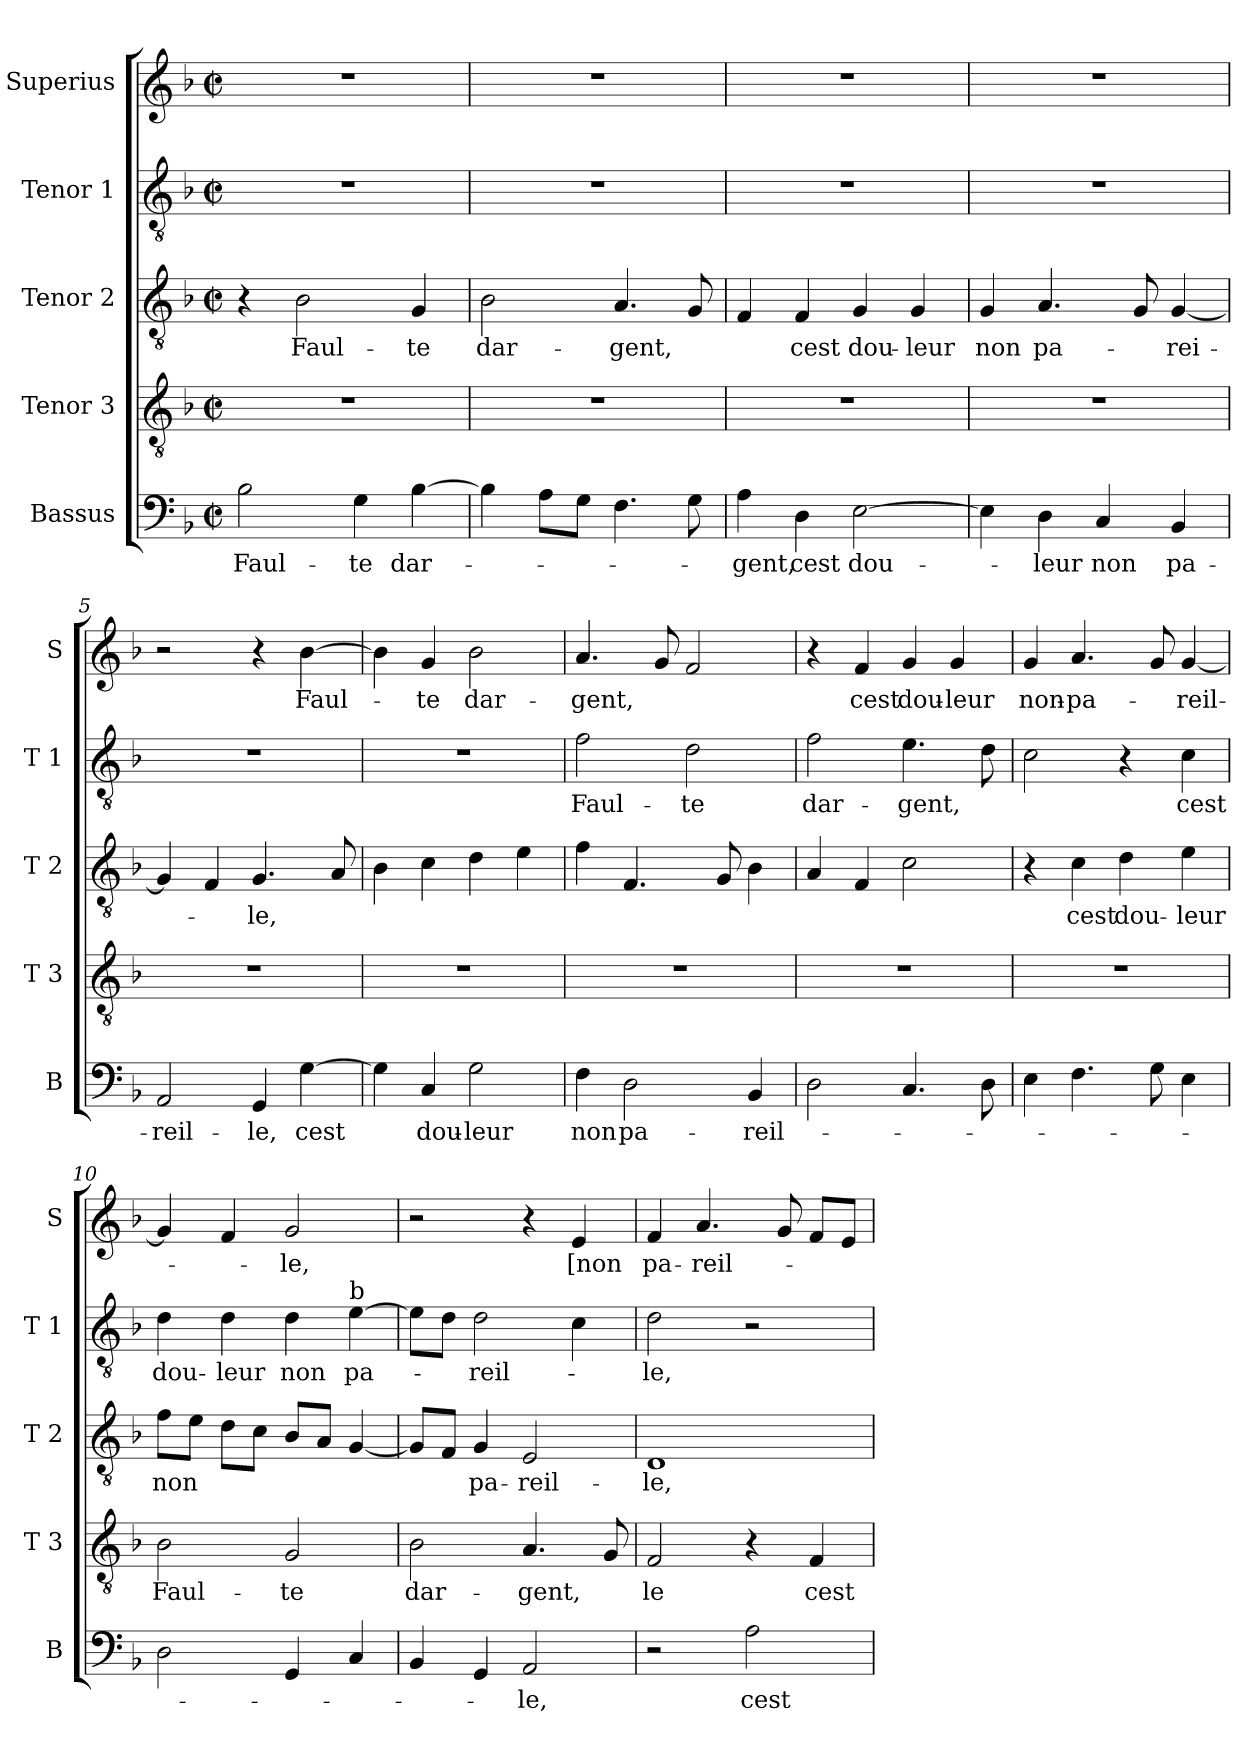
**kern	**text	**kern	**text	**kern	**text	**kern	**text	**kern	**text
*part5	*part5	*part4	*part4	*part3	*part3	*part2	*part2	*part1	*part1
*staff5	*staff5	*staff4	*staff4	*staff3	*staff3	*staff2	*staff2	*staff1	*staff1
*I"Bassus	*	*I"Tenor 3	*	*I"Tenor 2	*	*I"Tenor 1	*	*I"Superius	*
*I'B	*	*I'T 3	*	*I'T 2	*	*I'T 1	*	*I'S	*
*clefF4	*	*clefGv2	*	*clefGv2	*	*clefGv2	*	*clefG2	*
*k[b-]	*	*k[b-]	*	*k[b-]	*	*k[b-]	*	*k[b-]	*
*F:	*	*F:	*	*F:	*	*F:	*	*F:	*
*M2/2	*	*M2/2	*	*M2/2	*	*M2/2	*	*M2/2	*
*met(c|)	*	*met(c|)	*	*met(c|)	*	*met(c|)	*	*met(c|)	*
=1	=1	=1	=1	=1	=1	=1	=1	=1	=1
2B-\	Faul-	1r	.	4r	.	1r	.	1r	.
.	.	.	.	2B-\	Faul-	.	.	.	.
4G\	-te	.	.	.	.	.	.	.	.
[4B-\	dar-	.	.	4G/	-te	.	.	.	.
=2	=2	=2	=2	=2	=2	=2	=2	=2	=2
4B-\]	.	1r	.	2B-\	dar-	1r	.	1r	.
8A\L	.	.	.	.	.	.	.	.	.
8G\J	.	.	.	.	.	.	.	.	.
4.F\	.	.	.	4.A/	-gent,	.	.	.	.
8G\	.	.	.	8G/	.	.	.	.	.
=3	=3	=3	=3	=3	=3	=3	=3	=3	=3
4A\	-gent,	1r	.	4F/	.	1r	.	1r	.
4D\	cest	.	.	4F/	cest	.	.	.	.
[2E\	dou-	.	.	4G/	dou-	.	.	.	.
.	.	.	.	4G/	-leur	.	.	.	.
=4	=4	=4	=4	=4	=4	=4	=4	=4	=4
4E\]	.	1r	.	4G/	non	1r	.	1r	.
4D\	-leur	.	.	4.A/	pa-	.	.	.	.
4C/	non	.	.	.	.	.	.	.	.
.	.	.	.	8G/	.	.	.	.	.
4BB-/	pa-	.	.	[4G/	-rei-	.	.	.	.
=5	=5	=5	=5	=5	=5	=5	=5	=5	=5
2AA/	-reil-	1r	.	4G/]	.	1r	.	2r	.
.	.	.	.	4F/	.	.	.	.	.
4GG/	-le,	.	.	4.G/	-le,	.	.	4r	.
[4G\	cest	.	.	.	.	.	.	[4b-\	Faul-
.	.	.	.	8A/	.	.	.	.	.
!!LO:LB:g=z
=6	=6	=6	=6	=6	=6	=6	=6	=6	=6
4G\]	.	1r	.	4B-\	.	1r	.	4b-\]	.
4C/	dou-	.	.	4c\	.	.	.	4g/	-te
2G\	-leur	.	.	4d\	.	.	.	2b-\	dar-
.	.	.	.	4e\	.	.	.	.	.
=7	=7	=7	=7	=7	=7	=7	=7	=7	=7
4F\	non	1r	.	4f\	.	2f\	Faul-	4.a/	-gent,
2D\	pa-	.	.	4.F/	.	.	.	.	.
.	.	.	.	.	.	.	.	8g/	.
.	.	.	.	.	.	2d\	-te	2f/	.
.	.	.	.	8G/	.	.	.	.	.
4BB-/	-reil-	.	.	4B-\	.	.	.	.	.
=8	=8	=8	=8	=8	=8	=8	=8	=8	=8
2D\	.	1r	.	4A/	.	2f\	dar-	4r	.
.	.	.	.	4F/	.	.	.	4f/	cest
4.C/	.	.	.	2c\	.	4.e\	-gent,	4g/	dou-
.	.	.	.	.	.	.	.	4g/	-leur
8D\	.	.	.	.	.	8d\	.	.	.
=9	=9	=9	=9	=9	=9	=9	=9	=9	=9
4E\	.	1r	.	4r	.	2c\	.	4g/	non-
4.F\	.	.	.	4c\	cest	.	.	4.a/	-pa-
.	.	.	.	4d\	dou-	4r	.	.	.
8G\	.	.	.	.	.	.	.	8g/	.
4E\	.	.	.	4e\	-leur	4c\	cest	[4g/	-reil-
=10	=10	=10	=10	=10	=10	=10	=10	=10	=10
2D\	.	2B-\	Faul-	8f\L	non	4d\	dou-	4g/]	.
.	.	.	.	8e\J	.	.	.	.	.
.	.	.	.	8d\L	.	4d\	-leur	4f/	.
.	.	.	.	8c\J	.	.	.	.	.
4GG/	.	2G/	-te	8B-/L	.	4d\	non	2g/	-le,
.	.	.	.	8A/J	.	.	.	.	.
!	!	!	!	!	!	!LO:TX:a:t=b	!	!	!
4C/	.	.	.	[4G/	.	[4e\	pa-	.	.
=11	=11	=11	=11	=11	=11	=11	=11	=11	=11
4BB-/	.	2B-\	dar-	8G/L]	.	8e\L]	.	2r	.
.	.	.	.	8F/J	.	8d\J	.	.	.
4GG/	.	.	.	4G/	pa-	2d\	-reil-	.	.
2AA/	-le,	4.A/	-gent,	2E/	-reil-	.	.	4r	.
.	.	.	.	.	.	4c\	.	4e/	[non
.	.	8G/	.	.	.	.	.	.	.
!!LO:PB:g=z
=12	=12	=12	=12	=12	=12	=12	=12	=12	=12
2r	.	2F/	le	1D	-le,	2d\	-le,	4f/	pa-
.	.	.	.	.	.	.	.	4.a/	-reil-
2A\	cest	4r	.	.	.	2r	.	.	.
.	.	.	.	.	.	.	.	8g/	.
.	.	4F/	cest	.	.	.	.	8f/L	.
.	.	.	.	.	.	.	.	8e/J	.
=	=	=	=	=	=	=	=	=	=
*-	*-	*-	*-	*-	*-	*-	*-	*-	*-
